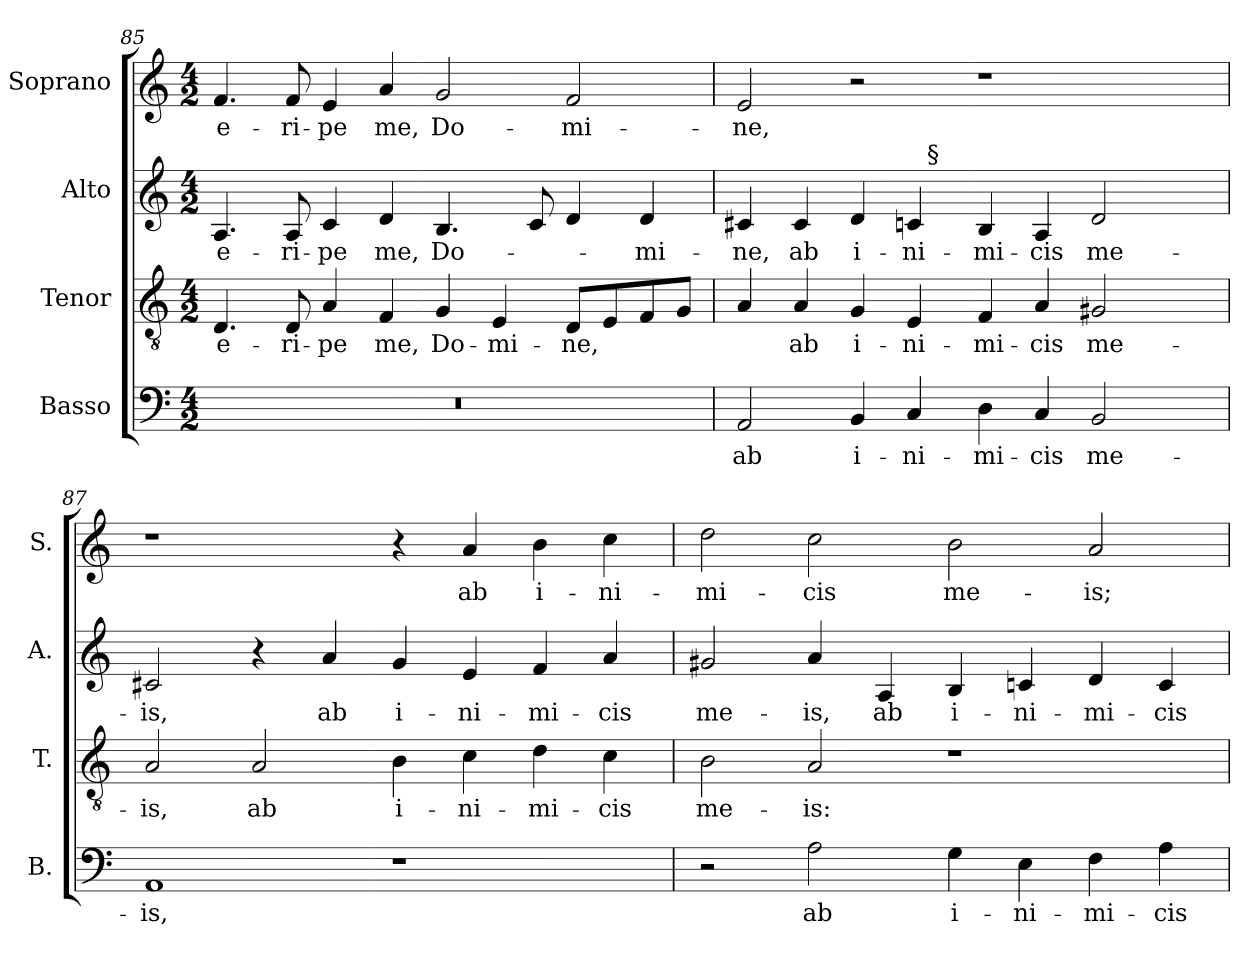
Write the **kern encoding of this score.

**kern	**text	**kern	**text	**kern	**text	**kern	**text
*part4	*part4	*part3	*part3	*part2	*part2	*part1	*part1
*staff4	*staff4	*staff3	*staff3	*staff2	*staff2	*staff1	*staff1
*I"Basso	*	*I"Tenor	*	*I"Alto	*	*I"Soprano	*
*I'B.	*	*I'T.	*	*I'A.	*	*I'S.	*
*clefF4	*	*clefGv2	*	*clefG2	*	*clefG2	*
*	*	*ITrd7c12	*	*	*	*	*
*k[]	*	*k[]	*	*k[]	*	*k[]	*
*C:	*	*C:	*	*C:	*	*C:	*
*M4/2	*	*M4/2	*	*M4/2	*	*M4/2	*
=85	=85	=85	=85	=85	=85	=85	=85
!LO:N:vis=1	!	!	!	!	!	!	!
!	!	!	!LO:LY:b:color=#000000	!	!	!	!
!	!	!	!	!	!LO:LY:b:color=#000000	!	!
!	!	!	!	!	!	!	!LO:LY:b:color=#000000
0r	.	4.DDi/	e-	4.Ai/	e-	4.fi/	e-
!	!	!	!LO:LY:b:color=#000000	!	!	!	!
!	!	!	!	!	!LO:LY:b:color=#000000	!	!
!	!	!	!	!	!	!	!LO:LY:b:color=#000000
.	.	8DDi/	-ri-	8Ai/	-ri-	8fi/	-ri-
!	!	!	!LO:LY:b:color=#000000	!	!	!	!
!	!	!	!	!	!LO:LY:b:color=#000000	!	!
!	!	!	!	!	!	!	!LO:LY:b:color=#000000
.	.	4AAi/	-pe	4ci/	-pe	4ei/	-pe
!	!	!	!LO:LY:b:color=#000000	!	!	!	!
!	!	!	!	!	!LO:LY:b:color=#000000	!	!
!	!	!	!	!	!	!	!LO:LY:b:color=#000000
.	.	4FFi/	me,	4di/	me,	4ai/	me,
!	!	!	!LO:LY:b:color=#000000	!	!	!	!
!	!	!	!	!	!LO:LY:b:color=#000000	!	!
!	!	!	!	!	!	!	!LO:LY:b:color=#000000
.	.	4GGi/	Do-	4.Bi/	Do-	2gi/	Do-
!	!	!	!LO:LY:b:color=#000000	!	!	!	!
.	.	4EEi/	-mi-	.	.	.	.
.	.	.	.	8ci/	.	.	.
!	!	!	!LO:LY:b:color=#000000	!	!	!	!
!	!	!	!	!	!	!	!LO:LY:b:color=#000000
.	.	8DDi/L	-ne,	4di/	.	2fi/	-mi-
.	.	8EEi/	.	.	.	.	.
!	!	!	!	!	!LO:LY:b:color=#000000	!	!
.	.	8FFi/	.	4di/	-mi-	.	.
.	.	8GGi/J	.	.	.	.	.
=86	=86	=86	=86	=86	=86	=86	=86
!	!LO:LY:b:color=#000000	!	!	!	!	!	!
!	!	!	!	!	!LO:LY:b:color=#000000	!	!
!	!	!	!	!	!	!	!LO:LY:b:color=#000000
*	*	*	*	*^	*	*	*
2AAi/	ab	4AAi/	.	4c#Xi/	2ryy	-ne,	2ei/	-ne,
!	!	!	!LO:LY:b:color=#000000	!	!	!	!	!
!	!	!	!	!	!	!LO:LY:b:color=#000000	!	!
.	.	4AAi/	ab	4c#i/	.	ab	.	.
!	!LO:LY:b:color=#000000	!	!	!	!	!	!	!
!	!	!	!LO:LY:b:color=#000000	!	!	!	!	!
!	!	!	!	!	!	!LO:LY:b:color=#000000	!	!
4BBi/	i-	4GGi/	i-	4di/	4ryy	i-	2r	.
!	!LO:LY:b:color=#000000	!	!	!	!	!	!	!
!	!	!	!LO:LY:b:color=#000000	!	!	!	!	!
!	!	!	!	!	!	!LO:LY:b:color=#000000	!	!
4Ci/	-ni-	4EEi/	-ni-	4ci/	32ryy	-ni-	.	.
.	.	.	.	.	256ryy	.	.	.
!	!	!	!	!	!LO:TX:a:t=§	!	!	!
.	.	.	.	.	1ryy	.	.	.
!	!LO:LY:b:color=#000000	!	!	!	!	!	!	!
!	!	!	!LO:LY:b:color=#000000	!	!	!	!	!
!	!	!	!	!	!	!LO:LY:b:color=#000000	!	!
4Di\	-mi-	4FFi/	-mi-	4Bi/	.	-mi-	1r	.
!	!LO:LY:b:color=#000000	!	!	!	!	!	!	!
!	!	!	!LO:LY:b:color=#000000	!	!	!	!	!
!	!	!	!	!	!	!LO:LY:b:color=#000000	!	!
4Ci/	-cis	4AAi/	-cis	4Ai/	.	-cis	.	.
!	!LO:LY:b:color=#000000	!	!	!	!	!	!	!
!	!	!	!LO:LY:b:color=#000000	!	!	!	!	!
!	!	!	!	!	!	!LO:LY:b:color=#000000	!	!
2BBi/	me-	2GG#Xi/	me-	2di/	.	me-	.	.
.	.	.	.	.	8ryy	.	.	.
.	.	.	.	.	16ryy	.	.	.
.	.	.	.	.	64..ryy	.	.	.
*	*	*	*	*v	*v	*	*	*
=87	=87	=87	=87	=87	=87	=87	=87
*	*	*	*	*^	*	*	*
!	!LO:LY:b:color=#000000	!	!	!	!	!	!	!
*	*	*	*	*v	*v	*	*	*
*	*	*	*	*^	*	*	*
!	!	!	!LO:LY:b:color=#000000	!	!	!	!	!
*	*	*	*	*v	*v	*	*	*
*	*	*	*	*^	*	*	*
!	!	!	!	!	!	!LO:LY:b:color=#000000	!	!
*	*	*	*	*v	*v	*	*	*
1AAi	-is,	2AAi/	-is,	2c#Xi/	-is,	1r	.
!	!	!	!LO:LY:b:color=#000000	!	!	!	!
.	.	2AAi/	ab	4r	.	.	.
!	!	!	!	!	!LO:LY:b:color=#000000	!	!
.	.	.	.	4ai/	ab	.	.
!	!	!	!LO:LY:b:color=#000000	!	!	!	!
!	!	!	!	!	!LO:LY:b:color=#000000	!	!
1r	.	4BBi\	i-	4gi/	i-	4r	.
!	!	!	!LO:LY:b:color=#000000	!	!	!	!
!	!	!	!	!	!LO:LY:b:color=#000000	!	!
!	!	!	!	!	!	!	!LO:LY:b:color=#000000
.	.	4Ci\	-ni-	4ei/	-ni-	4ai/	ab
!	!	!	!LO:LY:b:color=#000000	!	!	!	!
!	!	!	!	!	!LO:LY:b:color=#000000	!	!
!	!	!	!	!	!	!	!LO:LY:b:color=#000000
.	.	4Di\	-mi-	4fi/	-mi-	4bi\	i-
!	!	!	!LO:LY:b:color=#000000	!	!	!	!
!	!	!	!	!	!LO:LY:b:color=#000000	!	!
!	!	!	!	!	!	!	!LO:LY:b:color=#000000
.	.	4Ci\	-cis	4ai/	-cis	4cci\	-ni-
!!LO:PB:g=z
=88	=88	=88	=88	=88	=88	=88	=88
!	!	!	!LO:LY:b:color=#000000	!	!	!	!
!	!	!	!	!	!LO:LY:b:color=#000000	!	!
!	!	!	!	!	!	!	!LO:LY:b:color=#000000
2r	.	2BBi\	me-	2g#Xi/	me-	2ddi\	-mi-
!	!LO:LY:b:color=#000000	!	!	!	!	!	!
!	!	!	!LO:LY:b:color=#000000	!	!	!	!
!	!	!	!	!	!LO:LY:b:color=#000000	!	!
!	!	!	!	!	!	!	!LO:LY:b:color=#000000
2Ai\	ab	2AAi/	-is:	4ai/	-is,	2cci\	-cis
!	!	!	!	!	!LO:LY:b:color=#000000	!	!
.	.	.	.	4Ai/	ab	.	.
!	!LO:LY:b:color=#000000	!	!	!	!	!	!
!	!	!	!	!	!LO:LY:b:color=#000000	!	!
!	!	!	!	!	!	!	!LO:LY:b:color=#000000
4Gi\	i-	1r	.	4Bi/	i-	2bi\	me-
!	!LO:LY:b:color=#000000	!	!	!	!	!	!
!	!	!	!	!	!LO:LY:b:color=#000000	!	!
4Ei\	-ni-	.	.	4cni/	-ni-	.	.
!	!LO:LY:b:color=#000000	!	!	!	!	!	!
!	!	!	!	!	!LO:LY:b:color=#000000	!	!
!	!	!	!	!	!	!	!LO:LY:b:color=#000000
4Fi\	-mi-	.	.	4di/	-mi-	2ai/	-is;
!	!LO:LY:b:color=#000000	!	!	!	!	!	!
!	!	!	!	!	!LO:LY:b:color=#000000	!	!
4Ai\	-cis	.	.	4ci/	-cis	.	.
=	=	=	=	=	=	=	=
*-	*-	*-	*-	*-	*-	*-	*-
